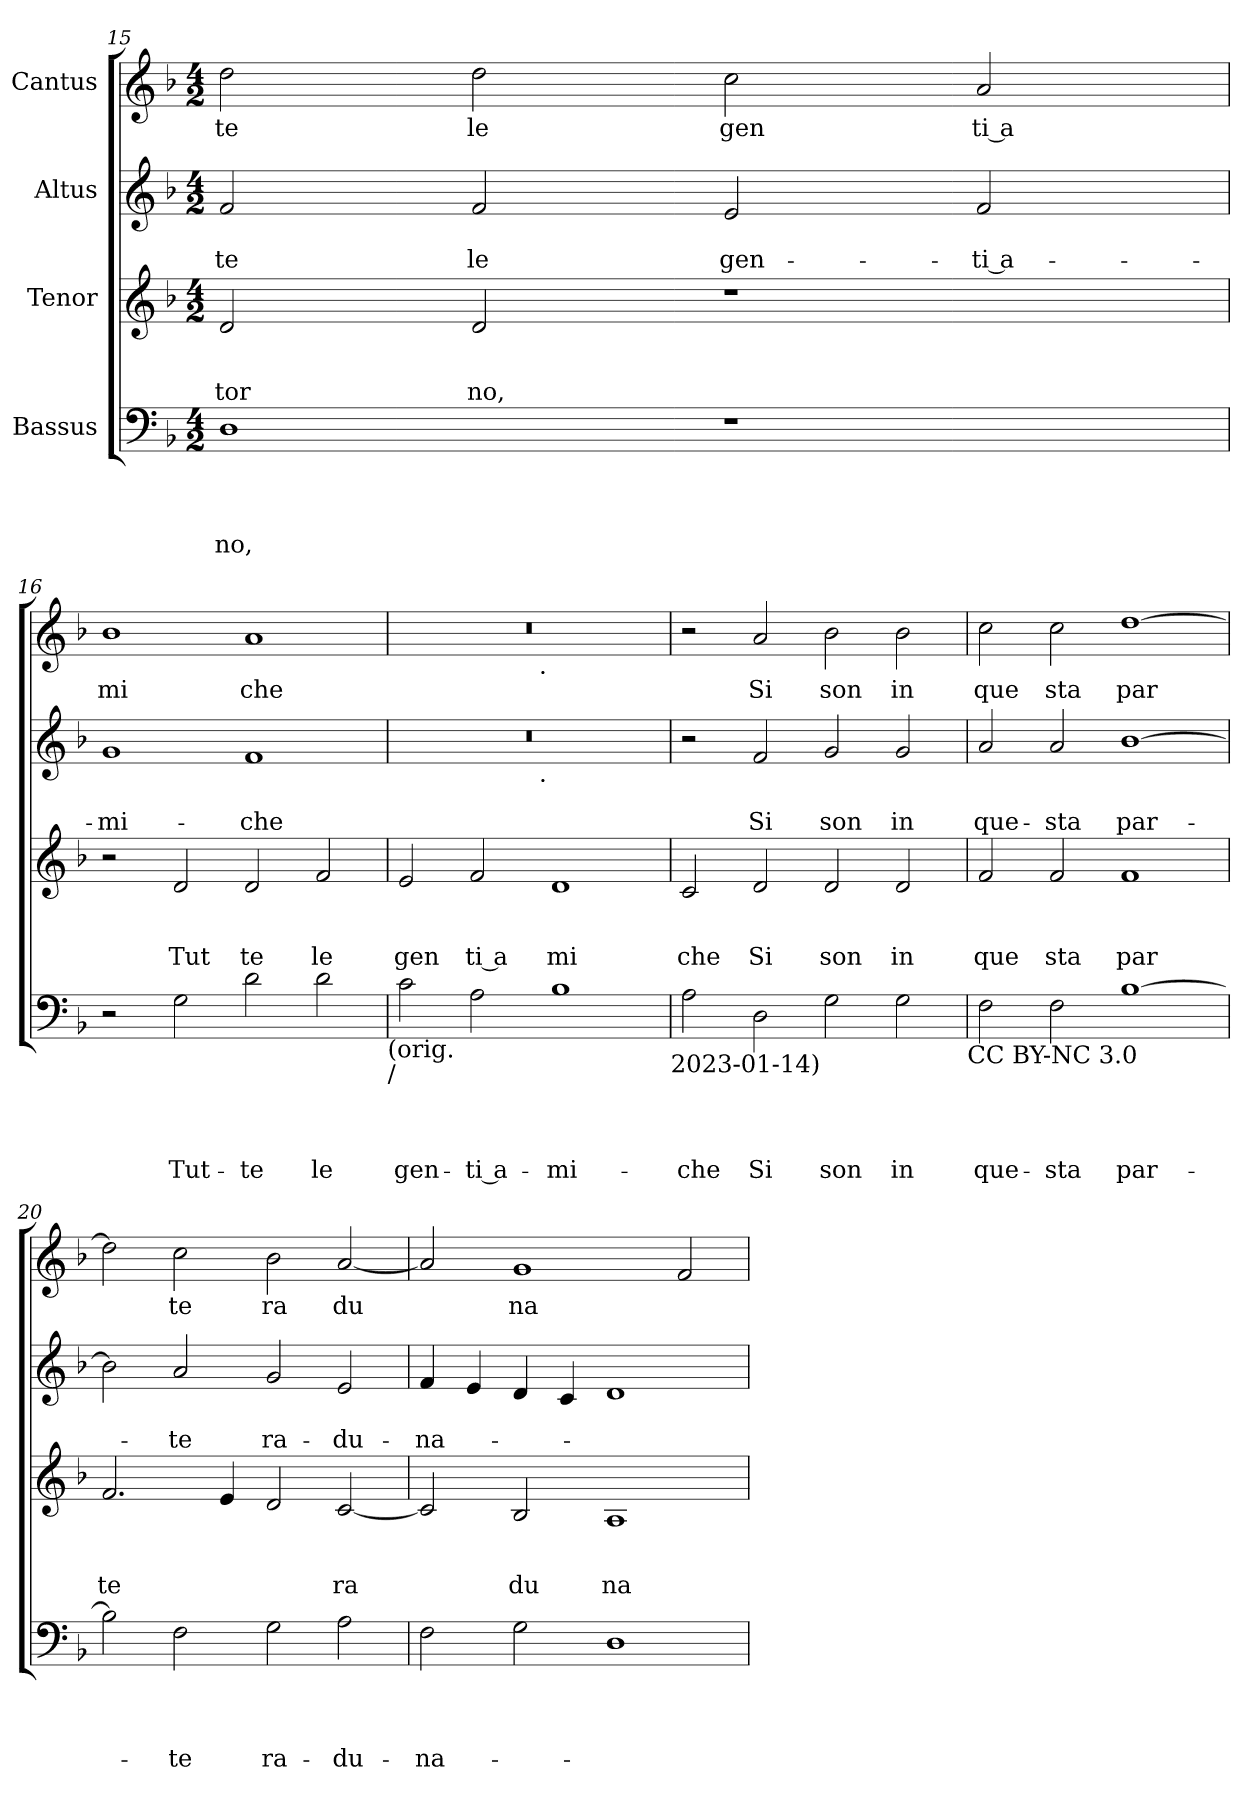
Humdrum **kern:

**kern	**text	**text	**text	**text	**kern	**text	**text	**text	**kern	**text	**text	**kern	**text
*part4	*part4	*part4	*part4	*part4	*part3	*part3	*part3	*part3	*part2	*part2	*part2	*part1	*part1
*staff4	*staff4	*staff4	*staff4	*staff4	*staff3	*staff3	*staff3	*staff3	*staff2	*staff2	*staff2	*staff1	*staff1
*I"Bassus	*	*	*	*	*I"Tenor	*	*	*	*I"Altus	*	*	*I"Cantus	*
*clefF4	*	*	*	*	*clefG2	*	*	*	*clefG2	*	*	*clefG2	*
*k[b-]	*	*	*	*	*k[b-]	*	*	*	*k[b-]	*	*	*k[b-]	*
*F:	*	*	*	*	*F:	*	*	*	*F:	*	*	*F:	*
*M4/2	*	*	*	*	*M4/2	*	*	*	*M4/2	*	*	*M4/2	*
=15	=15	=15	=15	=15	=15	=15	=15	=15	=15	=15	=15	=15	=15
!	!	!	!	!LO:LY:b	!	!	!	!LO:LY:b	!	!	!LO:LY:b	!	!LO:LY:b
1D	.	.	.	-no,	2d/	.	.	tor	2f/	.	-te	2dd\	te
!	!	!	!	!	!	!	!	!LO:LY:b	!	!	!LO:LY:b	!	!LO:LY:b
.	.	.	.	.	2d/	.	.	no,	2f/	.	le	2dd\	le
!	!	!	!	!	!	!	!	!	!	!	!LO:LY:b	!	!LO:LY:b
1r	.	.	.	.	1r	.	.	.	2e/	.	gen-	2cc\	gen
!	!	!	!	!	!	!	!	!	!	!	!LO:LY:b:rj	!	!LO:LY:b:rj
.	.	.	.	.	.	.	.	.	2f/	.	-ti a-	2a/	ti a
=16	=16	=16	=16	=16	=16	=16	=16	=16	=16	=16	=16	=16	=16
!	!	!	!	!	!	!	!	!	!	!	!LO:LY:b	!	!LO:LY:b
2r	.	.	.	.	2r	.	.	.	1g	.	-mi-	1b-	mi
!	!	!	!	!LO:LY:b	!	!	!	!LO:LY:b	!	!	!	!	!
2G\	.	.	.	Tut-	2d/	.	.	Tut	.	.	.	.	.
!	!	!	!	!LO:LY:b	!	!	!	!LO:LY:b	!	!	!LO:LY:b	!	!LO:LY:b
2d\	.	.	.	-te	2d/	.	.	te	1f	.	-che	1a	che
!	!	!	!	!LO:LY:b	!	!	!	!LO:LY:b	!	!	!	!	!
2d\	.	.	.	le	2f/	.	.	le	.	.	.	.	.
!LO:TX:b:t=(orig.	!	!	!	!	!	!	!	!	!	!	!	!	!
!LO:TX:b:t=/	!	!	!	!	!	!	!	!	!	!	!	!	!
=17	=17	=17	=17	=17	=17	=17	=17	=17	=17	=17	=17	=17	=17
!	!	!	!	!LO:LY:b	!	!	!	!LO:LY:b	!	!	!	!	!
*	*	*	*	*	*	*	*	*	*^	*	*	*^	*
2c\	.	.	.	gen-	2e/	.	.	gen	0r	2ryy	.	.	0r	2ryy	.
!	!	!	!	!LO:LY:b:rj	!	!	!	!LO:LY:b:rj	!	!	!	!	!	!	!
2A\	.	.	.	-ti a-	2f/	.	.	ti a	.	4...ryy	.	.	.	4...ryy	.
!	!	!	!	!	!	!	!	!	!	!	!	!	!	!LO:TX:b:t=.	!
!	!	!	!	!	!	!	!	!	!	!LO:TX:b:t=.	!	!	!	!	!
.	.	.	.	.	.	.	.	.	.	1ryy	.	.	.	1ryy	.
!	!	!	!	!LO:LY:b	!	!	!	!LO:LY:b	!	!	!	!	!	!	!
1B-	.	.	.	-mi-	1d	.	.	mi	.	.	.	.	.	.	.
.	.	.	.	.	.	.	.	.	.	32ryy	.	.	.	32ryy	.
!LO:TX:b:t=2023-01-14)	!	!	!	!	!	!	!	!	!	!	!	!	!	!	!
=18	=18	=18	=18	=18	=18	=18	=18	=18	=18	=18	=18	=18	=18	=18	=18
!	!	!	!	!LO:LY:b	!	!	!	!LO:LY:b	!	!	!	!	!	!	!
*	*	*	*	*	*	*	*	*	*v	*v	*	*	*	*	*
*	*	*	*	*	*	*	*	*	*	*	*	*v	*v	*
2A\	.	.	.	-che	2c/	.	.	che	2r	.	.	2r	.
!	!	!	!	!LO:LY:b	!	!	!	!LO:LY:b	!	!	!LO:LY:b	!	!LO:LY:b
2D\	.	.	.	Si	2d/	.	.	Si	2f/	.	Si	2a/	Si
!	!	!	!	!LO:LY:b	!	!	!	!LO:LY:b	!	!	!LO:LY:b	!	!LO:LY:b
2G\	.	.	.	son	2d/	.	.	son	2g/	.	son	2b-\	son
!	!	!	!	!LO:LY:b	!	!	!	!LO:LY:b	!	!	!LO:LY:b	!	!LO:LY:b
2G\	.	.	.	in	2d/	.	.	in	2g/	.	in	2b-\	in
!LO:TX:b:t=CC BY-NC 3.0	!	!	!	!	!	!	!	!	!	!	!	!	!
=19	=19	=19	=19	=19	=19	=19	=19	=19	=19	=19	=19	=19	=19
!	!	!	!	!LO:LY:b	!	!	!	!LO:LY:b	!	!	!LO:LY:b	!	!LO:LY:b
2F\	.	.	.	que-	2f/	.	.	que	2a/	.	que-	2cc\	que
!	!	!	!	!LO:LY:b	!	!	!	!LO:LY:b	!	!	!LO:LY:b	!	!LO:LY:b
2F\	.	.	.	-sta	2f/	.	.	sta	2a/	.	-sta	2cc\	sta
!	!	!	!	!LO:LY:b	!	!	!	!LO:LY:b	!	!	!LO:LY:b	!	!LO:LY:b
[>1B-	.	.	.	par-	1f	.	.	par	[>1b-	.	par-	[>1dd	par
!!LO:LB:g=z
=20	=20	=20	=20	=20	=20	=20	=20	=20	=20	=20	=20	=20	=20
!	!	!	!	!	!	!	!	!LO:LY:b	!	!	!	!	!
2B-\]	.	.	.	.	2.f/	.	.	te	2b-\]	.	.	2dd\]	.
!	!	!	!	!LO:LY:b	!	!	!	!	!	!	!LO:LY:b	!	!LO:LY:b
2F\	.	.	.	-te	.	.	.	.	2a/	.	-te	2cc\	te
.	.	.	.	.	4e/	.	.	.	.	.	.	.	.
!	!	!	!	!LO:LY:b	!	!	!	!	!	!	!LO:LY:b	!	!LO:LY:b
2G\	.	.	.	ra-	2d/	.	.	.	2g/	.	ra-	2b-\	ra
!	!	!	!	!LO:LY:b	!	!	!	!LO:LY:b	!	!	!LO:LY:b	!	!LO:LY:b
2A\	.	.	.	-du-	[<2c/	.	.	ra	2e/	.	-du-	[<2a/	du
=21	=21	=21	=21	=21	=21	=21	=21	=21	=21	=21	=21	=21	=21
!	!	!	!	!LO:LY:b	!	!	!	!	!	!	!LO:LY:b	!	!
2F\	.	.	.	-na-	2c/]	.	.	.	4f/	.	-na-	2a/]	.
.	.	.	.	.	.	.	.	.	4e/	.	.	.	.
!	!	!	!	!	!	!	!	!LO:LY:b	!	!	!	!	!LO:LY:b
2G\	.	.	.	.	2B-/	.	.	du	4d/	.	.	1g	na
.	.	.	.	.	.	.	.	.	4c/	.	.	.	.
!	!	!	!	!	!	!	!	!LO:LY:b	!	!	!	!	!
1D	.	.	.	.	1A	.	.	na	1d	.	.	.	.
.	.	.	.	.	.	.	.	.	.	.	.	2f/	.
=	=	=	=	=	=	=	=	=	=	=	=	=	=
*-	*-	*-	*-	*-	*-	*-	*-	*-	*-	*-	*-	*-	*-
